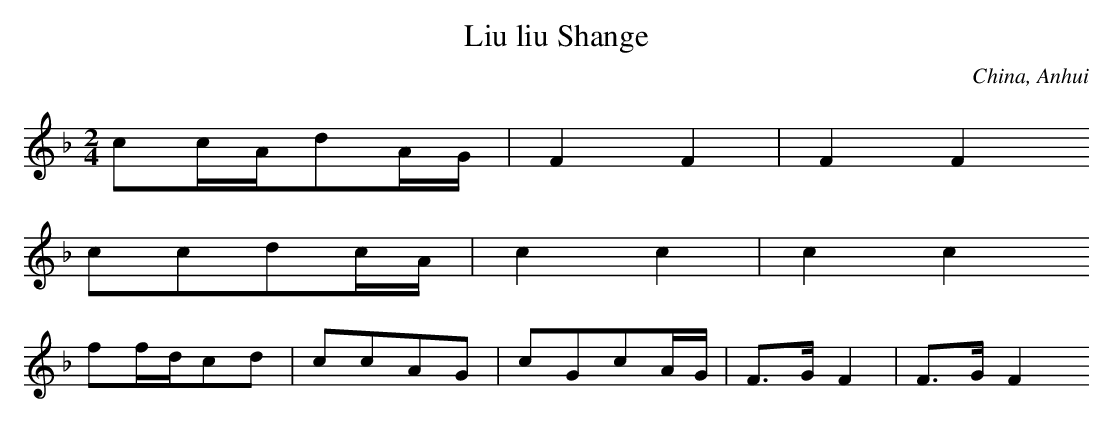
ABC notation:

X:1
T: Liu liu Shange
O: China, Anhui
M: 2/4
L: 1/16
K: F
c2cAd2AG | F4F4 | F4F4
c2c2d2cA | c4c4 | c4c4
f2fdc2d2 | c2c2A2G2 | c2G2c2AG | F3GF4 | F3GF4
